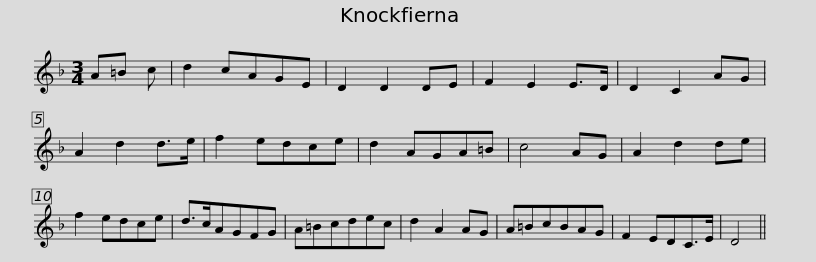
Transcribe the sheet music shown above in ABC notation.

X:1
L:1/8
M:3/4
I:linebreak $
K:F
V:1 treble
V:1
 A=B c | d2 cAGE | D2 D2 DE | F2 E2 E>D | D2 C2 AG | %5
 A2 d2 d>e | f2 edce | d2 AGA=B | c4 AG | A2 d2 de |$ %10
 f2 edce | d>cAGFG | A=Bcdec | d2 A2 AG | A=BcBAG | %15
 F2 EDC>E | D4 || %17
